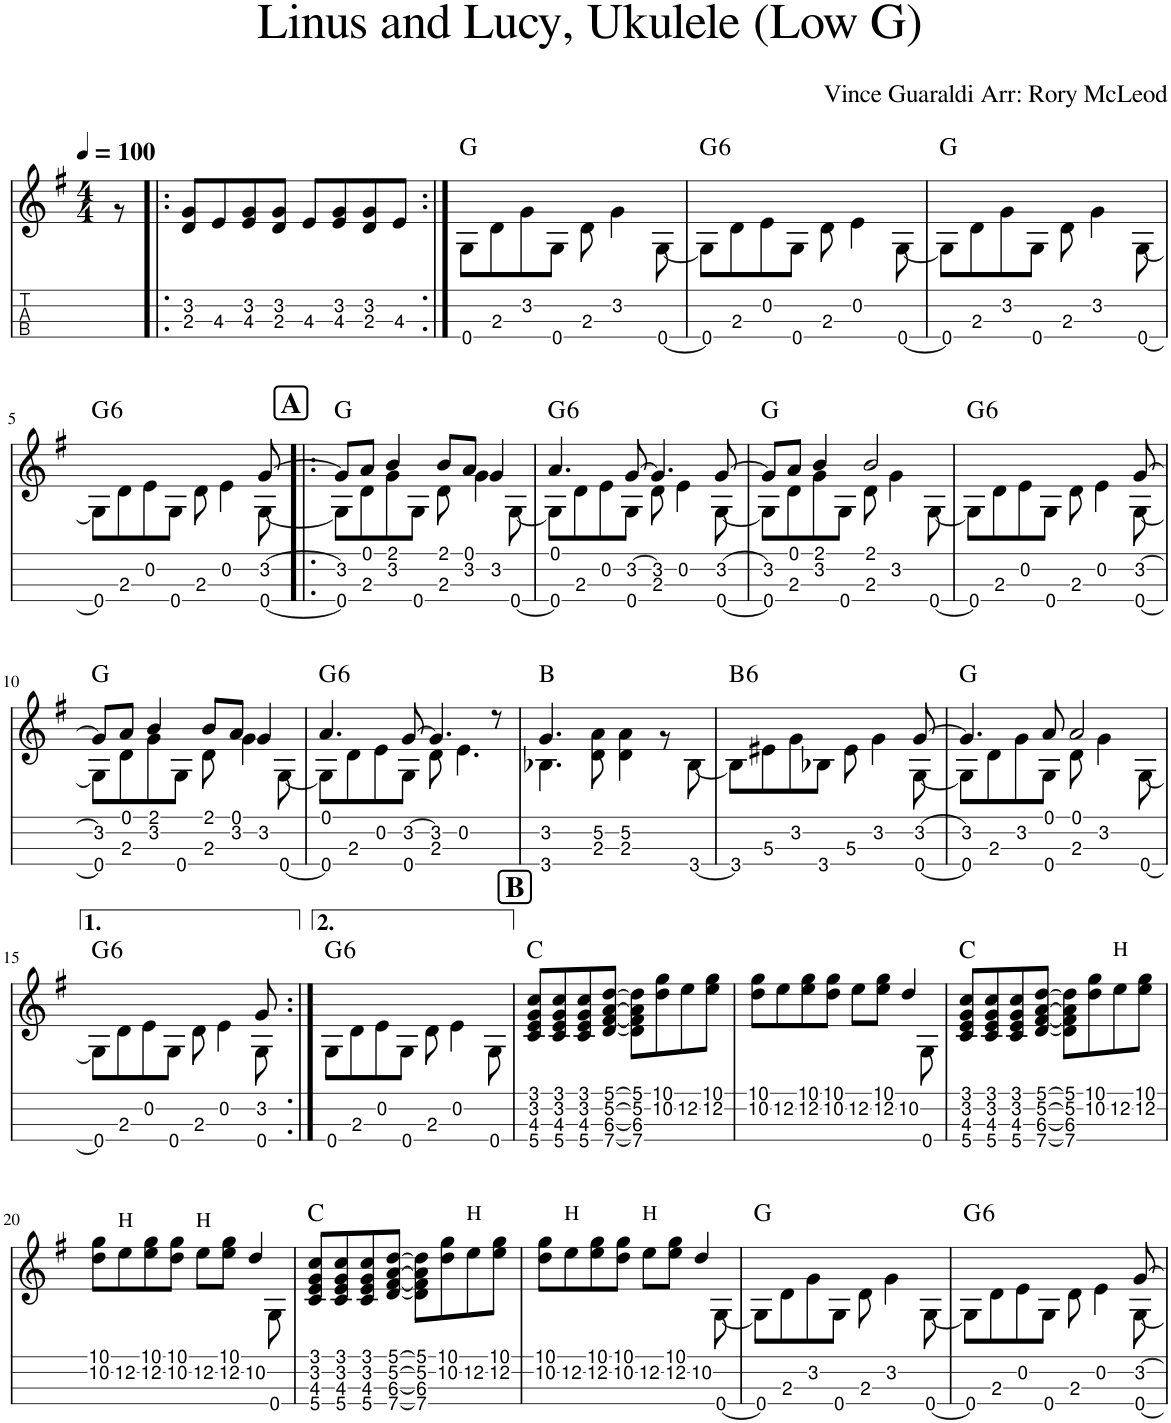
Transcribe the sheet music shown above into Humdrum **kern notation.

**kern	**kern	**harte
*part1	*part1	*part1
*staff2	*staff1	*
*I"Ukulele (Low G)	*	*
*I'Uk.	*	*
*stria4	*	*
*	*clefG2	*
*k[f#]	*k[f#]	*
*M4/4	*M4/4	*
*MM100	*MM100	*
=	=	=
*^	*^	*
8r	8r	8ryy	8r	.
*v	*v	*	*	*
*	*v	*v	*
=1!|:	=1!|:	=1!|:
8d\ 8g\L	8d/ 8g/L	.
8eJ	8e/	.
8e\ 8g\L	8e/ 8g/	.
8d\ 8g\J	8d/ 8g/J	.
8eL	8e/L	.
8e\ 8g\J	8e/ 8g/	.
8d\ 8g\L	8d/ 8g/	.
8eJ	8e/J	.
=2:|!	=2:|!	=2:|!
*^	*^	*
1r	8GL	1ryy	8G\L	G:maj
.	8dJ	.	8d\	.
.	8gL	.	8g\	.
.	8GJ	.	8G\J	.
.	8d	.	8d\	.
.	4g	.	4g\	.
.	[8G	.	[8G\	.
=3	=3	=3	=3	=3
!	!	!	!	!LO:H:kt=6
1r	8GL]	1ryy	8G\L]	G:maj6
.	8dJ	.	8d\	.
.	8eL	.	8e\	.
.	8GJ	.	8G\J	.
.	8d	.	8d\	.
.	4e	.	4e\	.
.	[8G	.	[8G\	.
=4	=4	=4	=4	=4
1r	8GL]	1ryy	8G\L]	G:maj
.	8dJ	.	8d\	.
.	8gL	.	8g\	.
.	8GJ	.	8G\J	.
.	8d	.	8d\	.
.	4g	.	4g\	.
.	[8G	.	[8G\	.
!!LO:LB:g=z	!!
=5	=5	=5	=5	=5
!	!	!	!	!LO:H:kt=6
2..r	8GL]	2..ryy	8G\L]	G:maj6
.	8dJ	.	8d\	.
.	8eL	.	8e\	.
.	8GJ	.	8G\J	.
.	8d	.	8d\	.
.	4e	.	4e\	.
[8g	[8G	[8g/	[8G\	.
!!LO:REH:place=s1:a:B:cj:fs=14:t=A	!!
=6!|:	=6!|:	=6!|:	=6!|:	=6!|:
8gL]	8GL]	8g/L]	8G\L]	G:maj
8aJ	8dJ	8a/J	8d\	.
4b	8gL	4b/	8g\	.
.	8GJ	.	8G\J	.
8bL	8d	8b/L	8d\	.
8aJ	4g	8a/J	4g\	.
4g	.	4g/	.	.
.	[8G	.	[8G\	.
=7	=7	=7	=7	=7
!	!	!	!	!LO:H:kt=6
4.a	8GL]	4.a/	8G\L]	G:maj6
.	8dJ	.	8d\	.
.	8eL	.	8e\	.
[8g	8GJ	[8g/	8G\J	.
4.g]	8d	4.g/]	8d\	.
.	4e	.	4e\	.
[8g	[8G	[8g/	[8G\	.
=8	=8	=8	=8	=8
8gL]	8GL]	8g/L]	8G\L]	G:maj
8aJ	8dJ	8a/J	8d\	.
4b	8gL	4b/	8g\	.
.	8GJ	.	8G\J	.
2b	8d	2b/	8d\	.
.	4g	.	4g\	.
.	[8G	.	[8G\	.
=9	=9	=9	=9	=9
!	!	!	!	!LO:H:kt=6
2..r	8GL]	2..ryy	8G\L]	G:maj6
.	8dJ	.	8d\	.
.	8eL	.	8e\	.
.	8GJ	.	8G\J	.
.	8d	.	8d\	.
.	4e	.	4e\	.
[8g	[8G	[8g/	[8G\	.
!!LO:LB:g=z	!!
=10	=10	=10	=10	=10
8gL]	8GL]	8g/L]	8G\L]	G:maj
8aJ	8dJ	8a/J	8d\	.
4b	8gL	4b/	8g\	.
.	8GJ	.	8G\J	.
8bL	8d	8b/L	8d\	.
8aJ	4g	8a/J	4g\	.
4g	.	4g/	.	.
.	[8G	.	[8G\	.
=11	=11	=11	=11	=11
!	!	!	!	!LO:H:kt=6
4.a	8GL]	4.a/	8G\L]	G:maj6
.	8dJ	.	8d\	.
.	8eL	.	8e\	.
[8g	8GJ	[8g/	8G\J	.
4.g]	8d	4.g/]	8d\	.
.	4.e	.	4.e\	.
8r	.	8r	.	.
=12	=12	=12	=12	=12
4.g	4.B-	4.g/	4.B-X\	B:maj
8r	8d 8a	8ryy	8d\ 8a\	.
2r	4d 4a	2ryy	4d\ 4a\	.
.	8r	.	8r	.
.	[8B-	.	[8B-\	.
=13	=13	=13	=13	=13
!	!	!	!	!LO:H:kt=6
2..r	8B-L]	2..ryy	8B-\L]	B:maj6
.	8e#J	.	8e#X\	.
.	8gL	.	8g\	.
.	8B-J	.	8B-X\J	.
.	8e#	.	8e#\	.
.	4g	.	4g\	.
[8g	[8G	[8g/	[8G\	.
=14	=14	=14	=14	=14
4.g]	8GL]	4.g/]	8G\L]	G:maj
.	8dJ	.	8d\	.
.	8gL	.	8g\	.
8a	8GJ	8a/	8G\J	.
2a	8d	2a/	8d\	.
.	4g	.	4g\	.
.	[8G	.	[8G\	.
!!LO:LB:g=z	!!
=15	=15	=15	=15	=15
!	!	!	!	!LO:H:kt=6
2..r	8GL]	2..ryy	8G\L]	G:maj6
.	8dJ	.	8d\	.
.	8eL	.	8e\	.
.	8GJ	.	8G\J	.
.	8d	.	8d\	.
.	4e	.	4e\	.
8g	8G	8g/	8G\	.
=16:|!	=16:|!	=16:|!	=16:|!	=16:|!
!	!	!	!	!LO:H:kt=6
1r	8GL	1ryy	8G\L	G:maj6
.	8dJ	.	8d\	.
.	8eL	.	8e\	.
.	8GJ	.	8G\J	.
.	8d	.	8d\	.
.	4e	.	4e\	.
.	8G	.	8G\	.
*v	*v	*	*	*
*	*v	*v	*
!!LO:REH:place=s1:a:B:cj:fs=14:t=B
=17	=17	=17
8c\ 8e\ 8g\ 8cc\L	8c/ 8e/ 8g/ 8cc/L	C:maj
8c\ 8e\ 8g\ 8cc\J	8c/ 8e/ 8g/ 8cc/	.
8c\ 8e\ 8g\ 8cc\L	8c/ 8e/ 8g/ 8cc/	.
[8d\ [8f#\ [8a\ [8dd\J	[8d/ [8f#/ [8a/ [8dd/J	.
8d]\ 8f#]\ 8a]\ 8dd]\L	8d\] 8f#\] 8a\] 8dd\]L	.
8dd\ 8gg\J	8dd\ 8gg\	.
8eeL	8ee\	.
8ee\ 8gg\J	8ee\ 8gg\J	.
=18	=18	=18
*^	*^	*
8dd\ 8gg\L	2..r	8dd\ 8gg\L	2..ryy	.
8eeJ	.	8ee\	.	.
8ee\ 8gg\L	.	8ee\ 8gg\	.	.
8dd\ 8gg\J	.	8dd\ 8gg\J	.	.
8eeL	.	8ee\L	.	.
8ee\ 8gg\J	.	8ee\ 8gg\J	.	.
4dd	.	4dd/	.	.
.	8G	.	8G\	.
*v	*v	*	*	*
*	*v	*v	*
=19	=19	=19
8c\ 8e\ 8g\ 8cc\L	8c/ 8e/ 8g/ 8cc/L	C:maj
8c\ 8e\ 8g\ 8cc\J	8c/ 8e/ 8g/ 8cc/	.
8c\ 8e\ 8g\ 8cc\L	8c/ 8e/ 8g/ 8cc/	.
[8d\ [8f#\ [8a\ [8dd\J	[8d/ [8f#/ [8a/ [8dd/J	.
8d]\ 8f#]\ 8a]\ 8dd]\L	8d\] 8f#\] 8a\] 8dd\]L	.
8dd\ 8gg\J	8dd\ 8gg\	.
!	!LO:TX:a:t=H	!
8eeL	8ee\	.
8ee\ 8gg\J	8ee\ 8gg\J	.
!!LO:LB:g=z
=20	=20	=20
*^	*^	*
8dd\ 8gg\L	2..r	8dd\ 8gg\L	2..ryy	.
!	!	!LO:TX:a:t=H	!	!
8eeJ	.	8ee\	.	.
8ee\ 8gg\L	.	8ee\ 8gg\	.	.
8dd\ 8gg\J	.	8dd\ 8gg\J	.	.
!	!	!LO:TX:a:t=H	!	!
8eeL	.	8ee\L	.	.
8ee\ 8gg\J	.	8ee\ 8gg\J	.	.
4dd	.	4dd/	.	.
.	8G	.	8G\	.
*v	*v	*	*	*
*	*v	*v	*
=21	=21	=21
8c\ 8e\ 8g\ 8cc\L	8c/ 8e/ 8g/ 8cc/L	C:maj
8c\ 8e\ 8g\ 8cc\J	8c/ 8e/ 8g/ 8cc/	.
8c\ 8e\ 8g\ 8cc\L	8c/ 8e/ 8g/ 8cc/	.
[8d\ [8f#\ [8a\ [8dd\J	[8d/ [8f#/ [8a/ [8dd/J	.
8d]\ 8f#]\ 8a]\ 8dd]\L	8d\] 8f#\] 8a\] 8dd\]L	.
8dd\ 8gg\J	8dd\ 8gg\	.
!	!LO:TX:a:t=H	!
8eeL	8ee\	.
8ee\ 8gg\J	8ee\ 8gg\J	.
=22	=22	=22
*^	*^	*
8dd\ 8gg\L	2..r	8dd\ 8gg\L	2..ryy	.
!	!	!LO:TX:a:t=H	!	!
8eeJ	.	8ee\	.	.
8ee\ 8gg\L	.	8ee\ 8gg\	.	.
8dd\ 8gg\J	.	8dd\ 8gg\J	.	.
!	!	!LO:TX:a:t=H	!	!
8eeL	.	8ee\L	.	.
8ee\ 8gg\J	.	8ee\ 8gg\J	.	.
4dd	.	4dd/	.	.
.	[8G	.	[8G\	.
=23	=23	=23	=23	=23
1r	8GL]	1ryy	8G\L]	G:maj
.	8dJ	.	8d\	.
.	8gL	.	8g\	.
.	8GJ	.	8G\J	.
.	8d	.	8d\	.
.	4g	.	4g\	.
.	[8G	.	[8G\	.
=24	=24	=24	=24	=24
!	!	!	!	!LO:H:kt=6
2..r	8GL]	2..ryy	8G\L]	G:maj6
.	8dJ	.	8d\	.
.	8eL	.	8e\	.
.	8GJ	.	8G\J	.
.	8d	.	8d\	.
.	4e	.	4e\	.
[8g	[8G	[8g/	[8G\	.
*v	*v	*	*	*
*	*v	*v	*
=	=	=
*-	*-	*-
